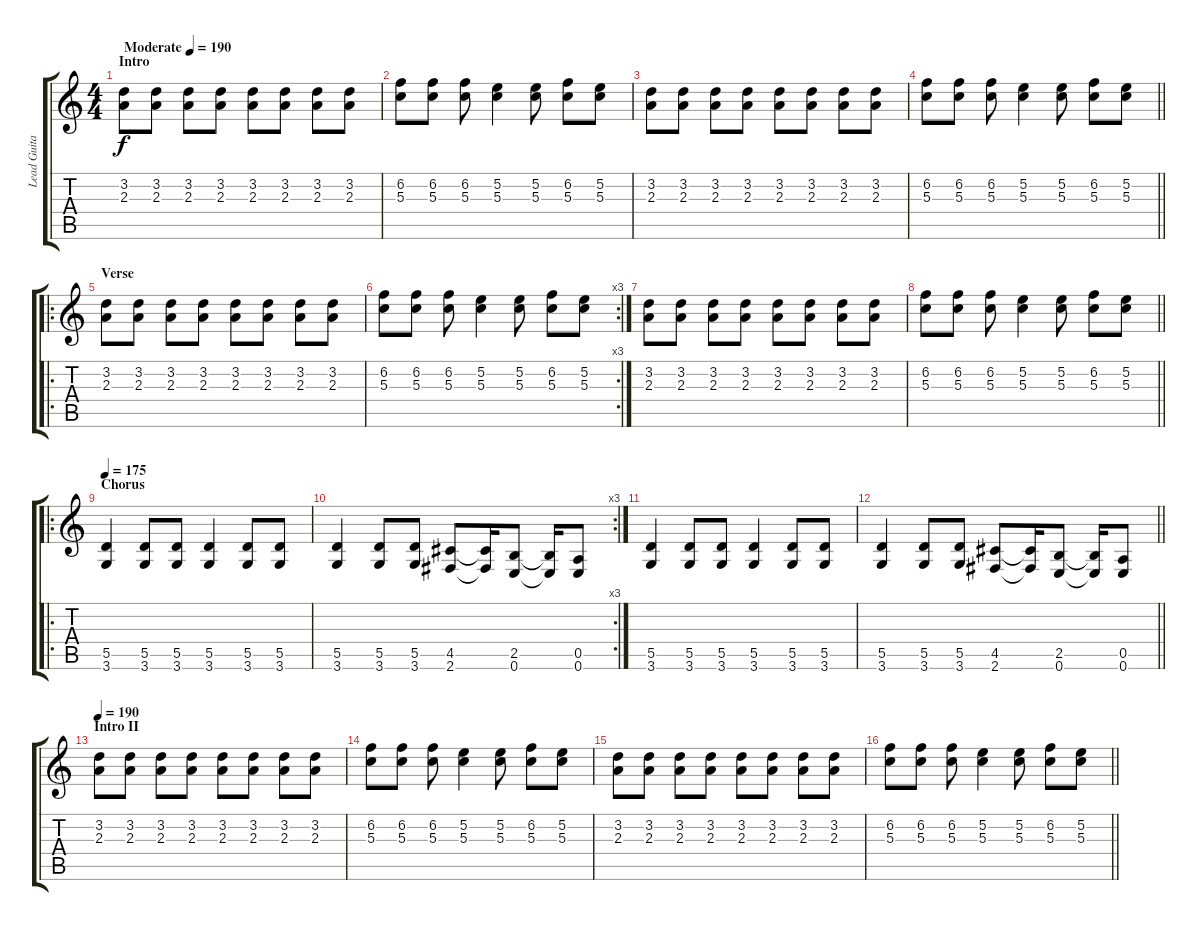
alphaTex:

\track ("Lead Guitar" "Lead Guita") {instrument distortionguitar}
\staff {score tabs}
\tuning (E4 B3 G3 D3 A2 E2) {hide}
\ts (4 4)
\section ("" "Intro")
\tempo (190 "Moderate")
\clef g2
\ks c
(3.2 2.3).8{dy f instrument distortionguitar} (3.2 2.3).8 (3.2 2.3).8 (3.2 2.3).8 (3.2 2.3).8 (3.2 2.3).8 (3.2 2.3).8 (3.2 2.3).8 |
(6.2 5.3).8 (6.2 5.3).8 (6.2 5.3).8 (5.2 5.3).4 (5.2 5.3).8 (6.2 5.3).8 (5.2 5.3).8 |
(3.2 2.3).8 (3.2 2.3).8 (3.2 2.3).8 (3.2 2.3).8 (3.2 2.3).8 (3.2 2.3).8 (3.2 2.3).8 (3.2 2.3).8 |
\barLineRight lightlight
(6.2 5.3).8 (6.2 5.3).8 (6.2 5.3).8 (5.2 5.3).4 (5.2 5.3).8 (6.2 5.3).8 (5.2 5.3).8 |
\ro
\section ("" "Verse")
(3.2 2.3).8 (3.2 2.3).8 (3.2 2.3).8 (3.2 2.3).8 (3.2 2.3).8 (3.2 2.3).8 (3.2 2.3).8 (3.2 2.3).8 |
\rc 3
(6.2 5.3).8 (6.2 5.3).8 (6.2 5.3).8 (5.2 5.3).4 (5.2 5.3).8 (6.2 5.3).8 (5.2 5.3).8 |
(3.2 2.3).8 (3.2 2.3).8 (3.2 2.3).8 (3.2 2.3).8 (3.2 2.3).8 (3.2 2.3).8 (3.2 2.3).8 (3.2 2.3).8 |
\barLineRight lightlight
(6.2 5.3).8 (6.2 5.3).8 (6.2 5.3).8 (5.2 5.3).4 (5.2 5.3).8 (6.2 5.3).8 (5.2 5.3).8 |
\ro
\section ("" "Chorus")
\tempo 175
(5.5 3.6).4 (5.5 3.6).8 (5.5 3.6).8 (5.5 3.6).4 (5.5 3.6).8 (5.5 3.6).8 |
\rc 3
(5.5 3.6).4 (5.5 3.6).8 (5.5 3.6).8 (4.5 2.6).8 (4.5{t} 2.6{t}).16 (2.5 0.6).8 (2.5{t} 0.6{t}).16 (0.5 0.6).8 |
(5.5 3.6).4 (5.5 3.6).8 (5.5 3.6).8 (5.5 3.6).4 (5.5 3.6).8 (5.5 3.6).8 |
\barLineRight lightlight
(5.5 3.6).4 (5.5 3.6).8 (5.5 3.6).8 (4.5 2.6).8 (4.5{t} 2.6{t}).16 (2.5 0.6).8 (2.5{t} 0.6{t}).16 (0.5 0.6).8 |
\section ("" "Intro II")
\tempo 190
(3.2 2.3).8 (3.2 2.3).8 (3.2 2.3).8 (3.2 2.3).8 (3.2 2.3).8 (3.2 2.3).8 (3.2 2.3).8 (3.2 2.3).8 |
(6.2 5.3).8 (6.2 5.3).8 (6.2 5.3).8 (5.2 5.3).4 (5.2 5.3).8 (6.2 5.3).8 (5.2 5.3).8 |
(3.2 2.3).8 (3.2 2.3).8 (3.2 2.3).8 (3.2 2.3).8 (3.2 2.3).8 (3.2 2.3).8 (3.2 2.3).8 (3.2 2.3).8 |
\barLineRight lightlight
(6.2 5.3).8 (6.2 5.3).8 (6.2 5.3).8 (5.2 5.3).4 (5.2 5.3).8 (6.2 5.3).8 (5.2 5.3).8
